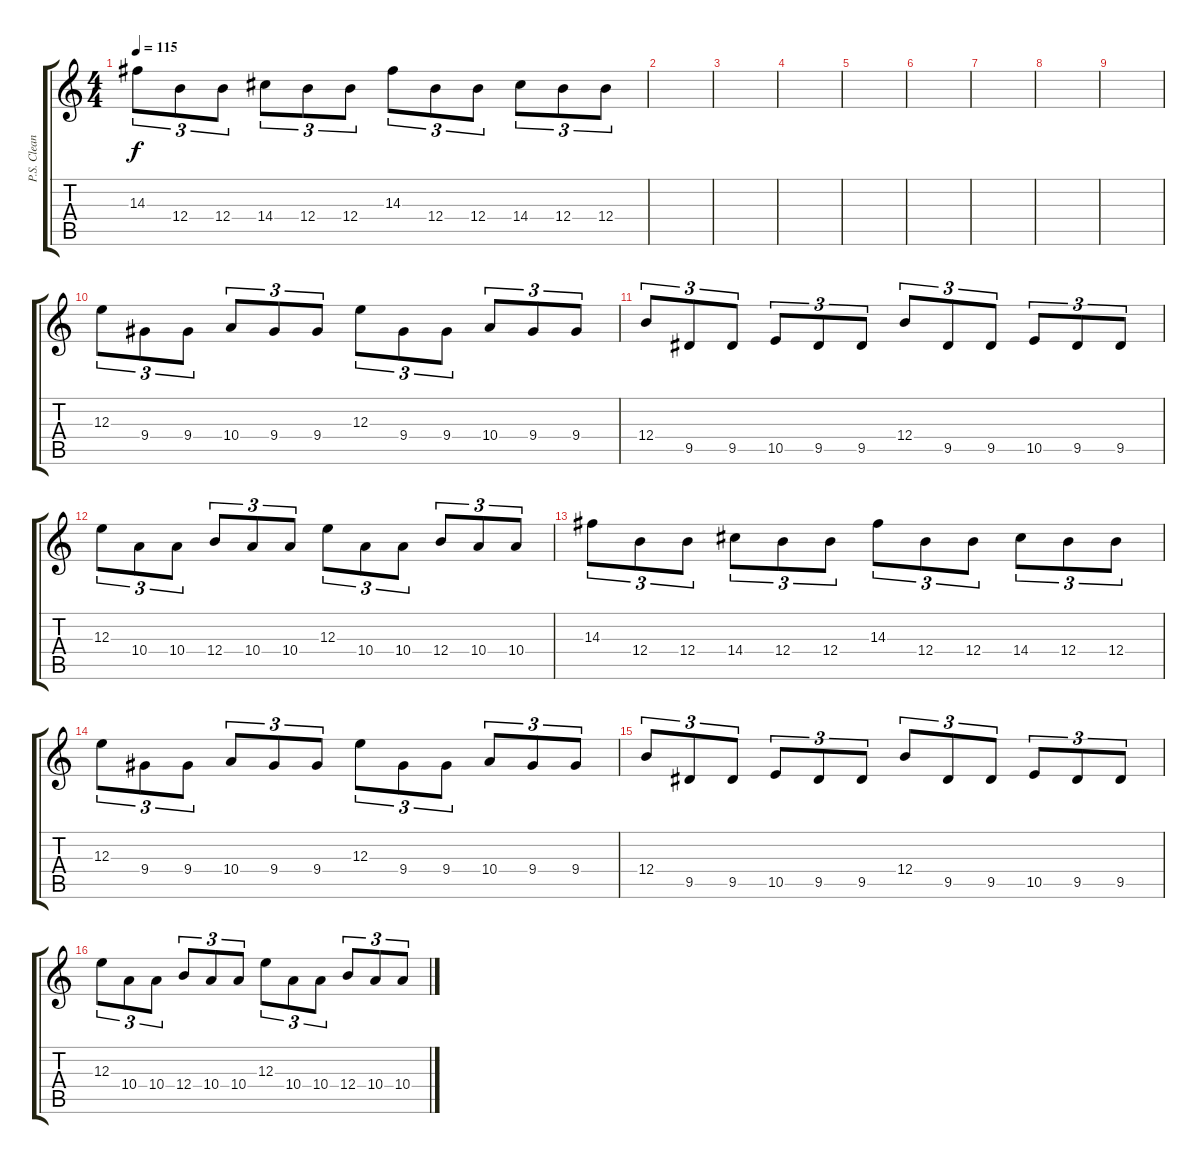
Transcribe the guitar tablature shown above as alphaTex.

\track ("P.S. Clean" "P.S. Clean") {instrument electricguitarjazz}
\staff {score tabs}
\tuning (Db4 Ab3 E3 B2 Gb2 B1) {hide}
\ts (4 4)
\tempo 115
\clef g2
\ks c
14.3.8{tu (3 2) dy f} 12.4.8{tu (3 2)} 12.4.8{tu (3 2)} 14.4.8{tu (3 2)} 12.4.8{tu (3 2)} 12.4.8{tu (3 2)} 14.3.8{tu (3 2)} 12.4.8{tu (3 2)} 12.4.8{tu (3 2)} 14.4.8{tu (3 2)} 12.4.8{tu (3 2)} 12.4.8{tu (3 2)} |
|
|
|
|
|
|
|
|
12.3.8{tu (3 2)} 9.4.8{tu (3 2)} 9.4.8{tu (3 2)} 10.4.8{tu (3 2)} 9.4.8{tu (3 2)} 9.4.8{tu (3 2)} 12.3.8{tu (3 2)} 9.4.8{tu (3 2)} 9.4.8{tu (3 2)} 10.4.8{tu (3 2)} 9.4.8{tu (3 2)} 9.4.8{tu (3 2)} |
12.4.8{tu (3 2)} 9.5.8{tu (3 2)} 9.5.8{tu (3 2)} 10.5.8{tu (3 2)} 9.5.8{tu (3 2)} 9.5.8{tu (3 2)} 12.4.8{tu (3 2)} 9.5.8{tu (3 2)} 9.5.8{tu (3 2)} 10.5.8{tu (3 2)} 9.5.8{tu (3 2)} 9.5.8{tu (3 2)} |
12.3.8{tu (3 2)} 10.4.8{tu (3 2)} 10.4.8{tu (3 2)} 12.4.8{tu (3 2)} 10.4.8{tu (3 2)} 10.4.8{tu (3 2)} 12.3.8{tu (3 2)} 10.4.8{tu (3 2)} 10.4.8{tu (3 2)} 12.4.8{tu (3 2)} 10.4.8{tu (3 2)} 10.4.8{tu (3 2)} |
14.3.8{tu (3 2)} 12.4.8{tu (3 2)} 12.4.8{tu (3 2)} 14.4.8{tu (3 2)} 12.4.8{tu (3 2)} 12.4.8{tu (3 2)} 14.3.8{tu (3 2)} 12.4.8{tu (3 2)} 12.4.8{tu (3 2)} 14.4.8{tu (3 2)} 12.4.8{tu (3 2)} 12.4.8{tu (3 2)} |
12.3.8{tu (3 2)} 9.4.8{tu (3 2)} 9.4.8{tu (3 2)} 10.4.8{tu (3 2)} 9.4.8{tu (3 2)} 9.4.8{tu (3 2)} 12.3.8{tu (3 2)} 9.4.8{tu (3 2)} 9.4.8{tu (3 2)} 10.4.8{tu (3 2)} 9.4.8{tu (3 2)} 9.4.8{tu (3 2)} |
12.4.8{tu (3 2)} 9.5.8{tu (3 2)} 9.5.8{tu (3 2)} 10.5.8{tu (3 2)} 9.5.8{tu (3 2)} 9.5.8{tu (3 2)} 12.4.8{tu (3 2)} 9.5.8{tu (3 2)} 9.5.8{tu (3 2)} 10.5.8{tu (3 2)} 9.5.8{tu (3 2)} 9.5.8{tu (3 2)} |
12.3.8{tu (3 2)} 10.4.8{tu (3 2)} 10.4.8{tu (3 2)} 12.4.8{tu (3 2)} 10.4.8{tu (3 2)} 10.4.8{tu (3 2)} 12.3.8{tu (3 2)} 10.4.8{tu (3 2)} 10.4.8{tu (3 2)} 12.4.8{tu (3 2)} 10.4.8{tu (3 2)} 10.4.8{tu (3 2)}
